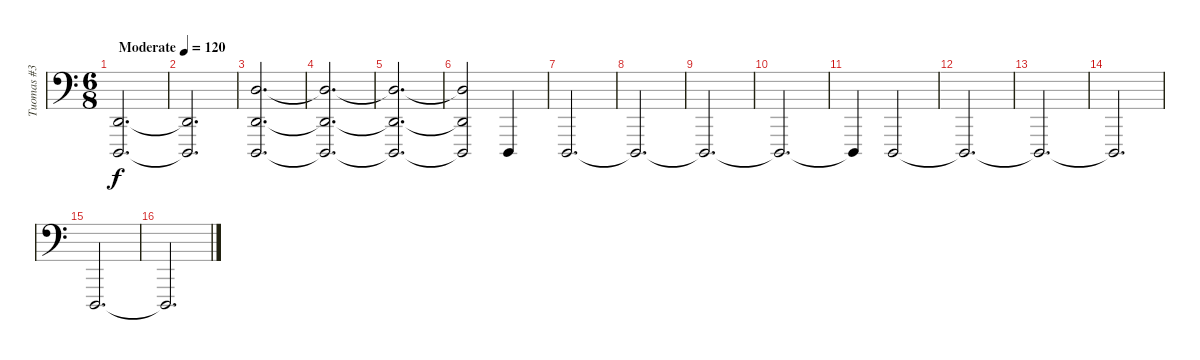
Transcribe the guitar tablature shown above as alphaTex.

\track ("Tuomas #3" "Tuomas #3") {instrument stringensemble1}
\staff {score}
\tuning (G2 D2 A1 E1 B0) {hide}
\ts (6 8)
\section ("" "")
\tempo (120 "Moderate")
\clef f4
\ks c
(5.3 3.5).2{d dy f volume 16 balance 8 instrument acousticgrandpiano} |
(5.3{t} 3.5{t}).2{d} |
(7.1 5.3 3.5).2{d} |
(7.1{t} 5.3{t} 3.5{t}).2{d} |
(7.1{t} 5.3{t} 3.5{t}).2{d} |
(7.1{t} 5.3{t} 3.5{t}).2 3.5.4 |
3.5.2{d} |
3.5{t}.2{d} |
3.5{t}.2{d} |
3.5{t}.2{d} |
3.5{t}.4 3.5.2 |
3.5{t}.2{d} |
3.5{t}.2{d} |
3.5{t}.2{d} |
3.5.2{d} |
3.5{t}.2{d}
